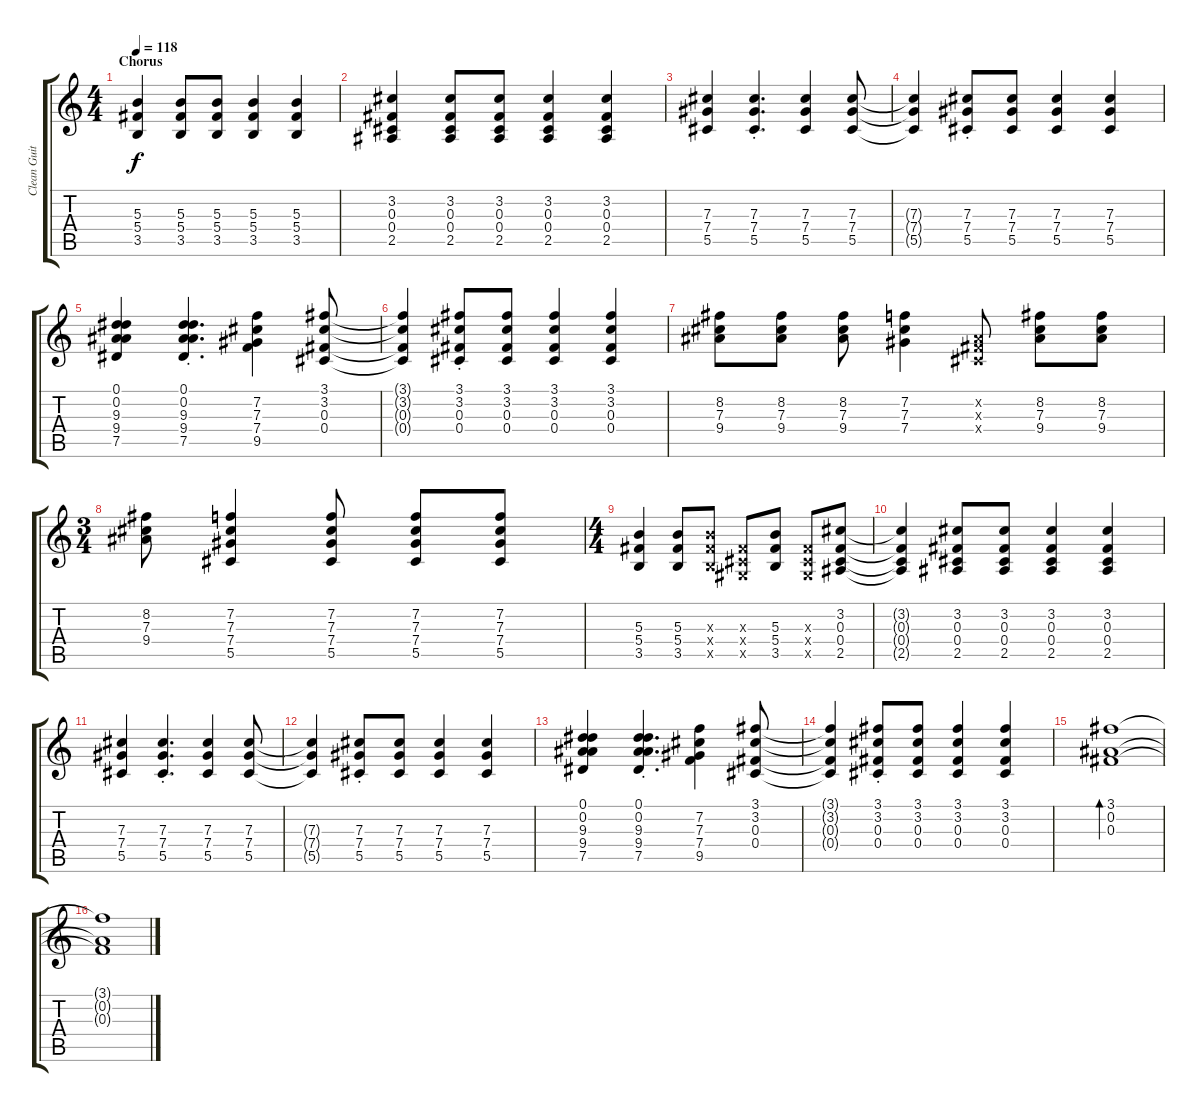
\track ("Clean Guitar" "Clean Guit") {instrument electricguitarclean}
\staff {score tabs}
\tuning (Eb4 Bb3 Gb3 Db3 Ab2 Eb2) {hide}
\ts (4 4)
\section ("" "Chorus")
\tempo 118
\clef g2
\ks c
(5.3 5.4 3.5).4{dy f} (5.3 5.4 3.5).8 (5.3 5.4 3.5).8 (5.3 5.4 3.5).4 (5.3 5.4 3.5).4 |
(3.2 0.3 0.4 2.5).4 (3.2 0.3 0.4 2.5).8 (3.2 0.3 0.4 2.5).8 (3.2 0.3 0.4 2.5).4 (3.2 0.3 0.4 2.5).4 |
(7.3 7.4 5.5).4 (7.3{st} 7.4{st} 5.5{st}).4{d} (7.3 7.4 5.5).4 (7.3 7.4 5.5).8 |
(7.3{t} 7.4{t} 5.5{t}).4 (7.3{st} 7.4{st} 5.5{st}).8 (7.3 7.4 5.5).8 (7.3 7.4 5.5).4 (7.3 7.4 5.5).4 |
(0.1 0.2 9.3 9.4 7.5).4 (0.1{st} 0.2{st} 9.3{st} 9.4{st} 7.5{st}).4{d} (7.2 7.3 7.4 9.5).4 (3.1 3.2 0.3 0.4).8 |
(3.1{t} 3.2{t} 0.3{t} 0.4{t}).4 (3.1{st} 3.2{st} 0.3{st} 0.4{st}).8 (3.1 3.2 0.3 0.4).8 (3.1 3.2 0.3 0.4).4 (3.1 3.2 0.3 0.4).4 |
(8.2 7.3 9.4).8 (8.2 7.3 9.4).8 (8.2 7.3 9.4).8 (7.2 7.3 7.4).4 (0.2{x} 0.3{x} 0.4{x}).8 (8.2 7.3 9.4).8 (8.2 7.3 9.4).8 |
\ts (3 4)
(8.2 7.3 9.4).8 (7.2 7.3 7.4 5.5).4 (7.2 7.3 7.4 5.5).8 (7.2 7.3 7.4 5.5).8 (7.2 7.3 7.4 5.5).8 |
\ts (4 4)
(5.3 5.4 3.5).4 (5.3 5.4 3.5).8 (5.3{x} 5.4{x} 3.5{x}).8 (0.3{x} 0.4{x} 0.5{x}).8 (5.3 5.4 3.5).8 (0.3{x} 0.4{x} 0.5{x}).8 (3.2 0.3 0.4 2.5).8 |
(3.2{t} 0.3{t} 0.4{t} 2.5{t}).4 (3.2 0.3 0.4 2.5).8 (3.2 0.3 0.4 2.5).8 (3.2 0.3 0.4 2.5).4 (3.2 0.3 0.4 2.5).4 |
(7.3 7.4 5.5).4 (7.3{st} 7.4{st} 5.5{st}).4{d} (7.3 7.4 5.5).4 (7.3 7.4 5.5).8 |
(7.3{t} 7.4{t} 5.5{t}).4 (7.3{st} 7.4{st} 5.5{st}).8 (7.3 7.4 5.5).8 (7.3 7.4 5.5).4 (7.3 7.4 5.5).4 |
(0.1 0.2 9.3 9.4 7.5).4 (0.1{st} 0.2{st} 9.3{st} 9.4{st} 7.5{st}).4{d} (7.2 7.3 7.4 9.5).4 (3.1 3.2 0.3 0.4).8 |
(3.1{t} 3.2{t} 0.3{t} 0.4{t}).4 (3.1{st} 3.2{st} 0.3{st} 0.4{st}).8 (3.1 3.2 0.3 0.4).8 (3.1 3.2 0.3 0.4).4 (3.1 3.2 0.3 0.4).4 |
(3.1 0.2 0.3).1{bd 240} |
(3.1{t} 0.2{t} 0.3{t}).1
